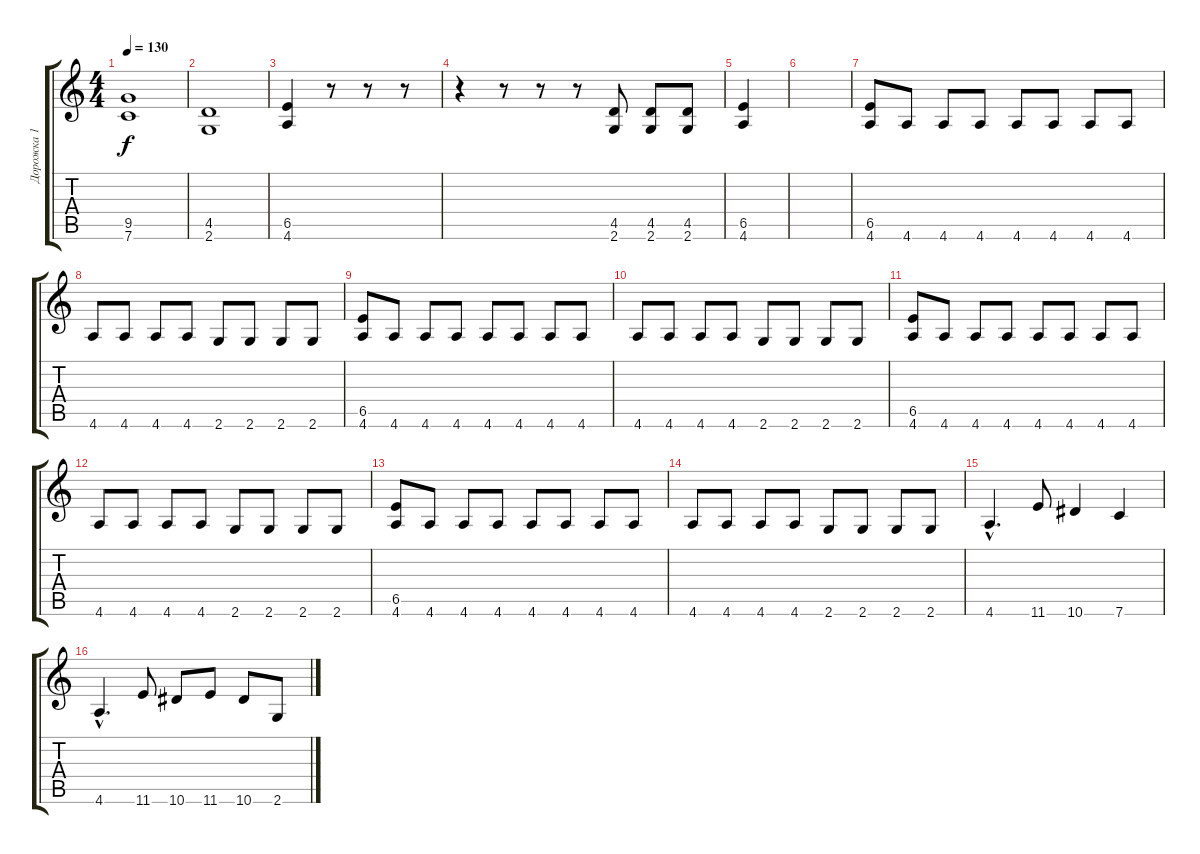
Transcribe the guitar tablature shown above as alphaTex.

\track ("Дорожка 1" "Дорожка 1") {instrument distortionguitar}
\staff {score tabs}
\tuning (F4 C4 Ab3 Eb3 Bb2 F2) {hide}
\ts (4 4)
\tempo 130
\clef g2
\ks c
(9.5 7.6).1{dy f} |
(4.5 2.6).1 |
(6.5 4.6).4 r.8 r.8 r.8 |
r.4 r.8 r.8 r.8 (4.5 2.6).8 (4.5 2.6).8 (4.5 2.6).8 |
(6.5 4.6).4 |
|
(6.5 4.6).8 4.6.8 4.6.8 4.6.8 4.6.8 4.6.8 4.6.8 4.6.8 |
4.6.8 4.6.8 4.6.8 4.6.8 2.6.8 2.6.8 2.6.8 2.6.8 |
(6.5 4.6).8 4.6.8 4.6.8 4.6.8 4.6.8 4.6.8 4.6.8 4.6.8 |
4.6.8 4.6.8 4.6.8 4.6.8 2.6.8 2.6.8 2.6.8 2.6.8 |
(6.5 4.6).8 4.6.8 4.6.8 4.6.8 4.6.8 4.6.8 4.6.8 4.6.8 |
4.6.8 4.6.8 4.6.8 4.6.8 2.6.8 2.6.8 2.6.8 2.6.8 |
(6.5 4.6).8 4.6.8 4.6.8 4.6.8 4.6.8 4.6.8 4.6.8 4.6.8 |
4.6.8 4.6.8 4.6.8 4.6.8 2.6.8 2.6.8 2.6.8 2.6.8 |
4.6{hac}.4{d} 11.6.8 10.6.4 7.6.4 |
4.6{hac}.4{d} 11.6.8 10.6.8 11.6.8 10.6.8 2.6.8
